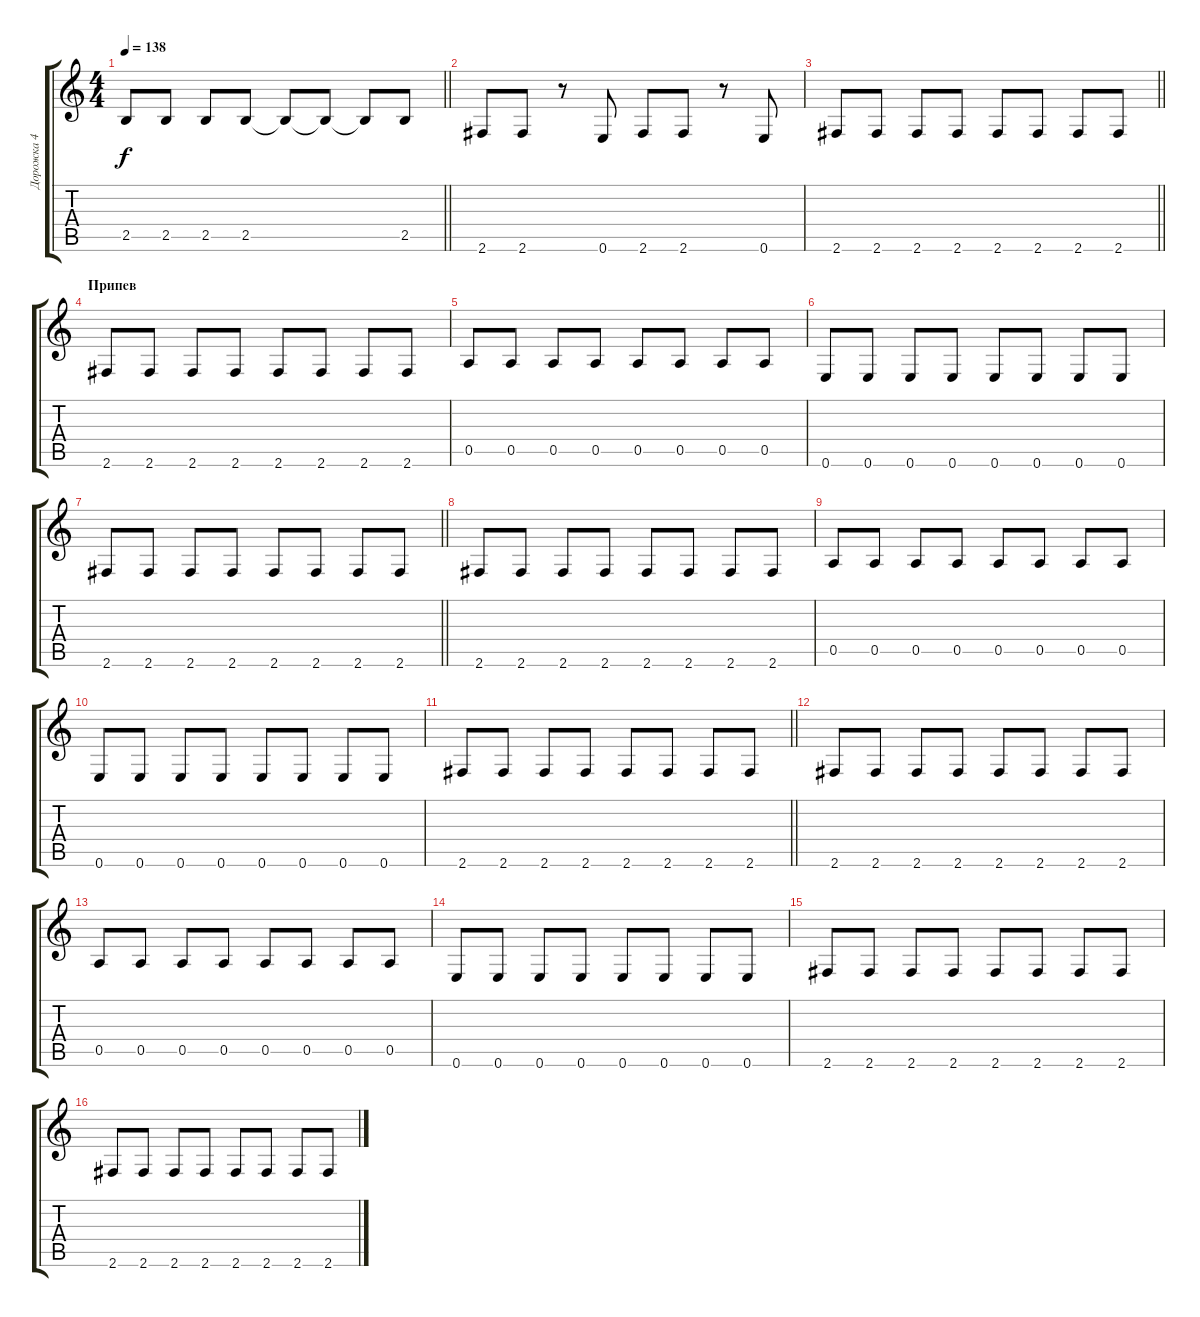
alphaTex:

\track ("Дорожка 4" "Дорожка 4") {instrument electricbassfinger}
\staff {score tabs}
\tuning (E4 B3 G3 D3 A2 E2) {hide}
\ts (4 4)
\tempo 138
\clef g2
\barLineRight lightlight
\ks c
2.5.8{dy f} 2.5.8 2.5.8 2.5.8 2.5{t}.8 2.5{t}.8 2.5{t}.8 2.5.8 |
2.6.8 2.6.8 r.8 0.6.8 2.6.8 2.6.8 r.8 0.6.8 |
\barLineRight lightlight
2.6.8 2.6.8 2.6.8 2.6.8 2.6.8 2.6.8 2.6.8 2.6.8 |
\section ("" "Припев")
2.6.8 2.6.8 2.6.8 2.6.8 2.6.8 2.6.8 2.6.8 2.6.8 |
0.5.8 0.5.8 0.5.8 0.5.8 0.5.8 0.5.8 0.5.8 0.5.8 |
0.6.8 0.6.8 0.6.8 0.6.8 0.6.8 0.6.8 0.6.8 0.6.8 |
\barLineRight lightlight
2.6.8 2.6.8 2.6.8 2.6.8 2.6.8 2.6.8 2.6.8 2.6.8 |
2.6.8 2.6.8 2.6.8 2.6.8 2.6.8 2.6.8 2.6.8 2.6.8 |
0.5.8 0.5.8 0.5.8 0.5.8 0.5.8 0.5.8 0.5.8 0.5.8 |
0.6.8 0.6.8 0.6.8 0.6.8 0.6.8 0.6.8 0.6.8 0.6.8 |
\barLineRight lightlight
2.6.8 2.6.8 2.6.8 2.6.8 2.6.8 2.6.8 2.6.8 2.6.8 |
2.6.8 2.6.8 2.6.8 2.6.8 2.6.8 2.6.8 2.6.8 2.6.8 |
0.5.8 0.5.8 0.5.8 0.5.8 0.5.8 0.5.8 0.5.8 0.5.8 |
0.6.8 0.6.8 0.6.8 0.6.8 0.6.8 0.6.8 0.6.8 0.6.8 |
2.6.8 2.6.8 2.6.8 2.6.8 2.6.8 2.6.8 2.6.8 2.6.8 |
2.6.8 2.6.8 2.6.8 2.6.8 2.6.8 2.6.8 2.6.8 2.6.8
